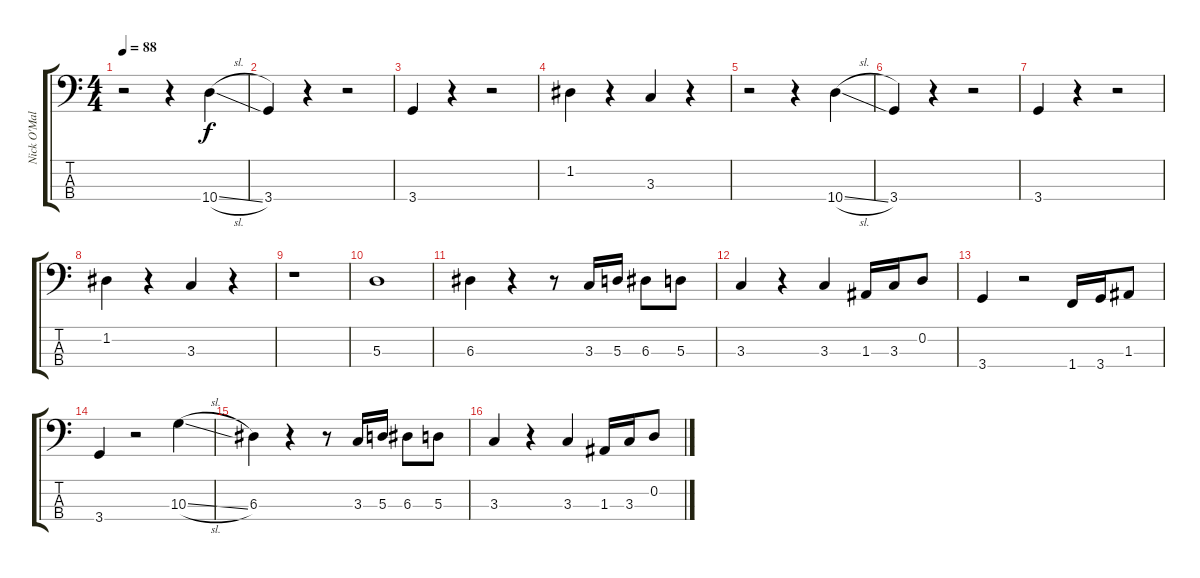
\track ("Nick O'Malley" "Nick O'Mal") {instrument electricbassfinger}
\staff {score tabs}
\tuning (G2 D2 A1 E1) {hide}
\ts (4 4)
\tempo 88
\clef f4
\ks c
r.2{dy f} r.4 10.4{sl}.4 |
3.4.4 r.4 r.2 |
3.4.4 r.4 r.2 |
1.2.4 r.4 3.3.4 r.4 |
r.2 r.4 10.4{sl}.4 |
3.4.4 r.4 r.2 |
3.4.4 r.4 r.2 |
1.2.4 r.4 3.3.4 r.4 |
r.1 |
5.3.1 |
6.3.4 r.4 r.8 3.3.16 5.3.16 6.3.8 5.3.8 |
3.3.4 r.4 3.3.4 1.3.16 3.3.16 0.2.8 |
3.4.4 r.2 1.4.16 3.4.16 1.3.8 |
3.4.4 r.2 10.3{sl}.4 |
6.3.4 r.4 r.8 3.3.16 5.3.16 6.3.8 5.3.8 |
3.3.4 r.4 3.3.4 1.3.16 3.3.16 0.2.8
